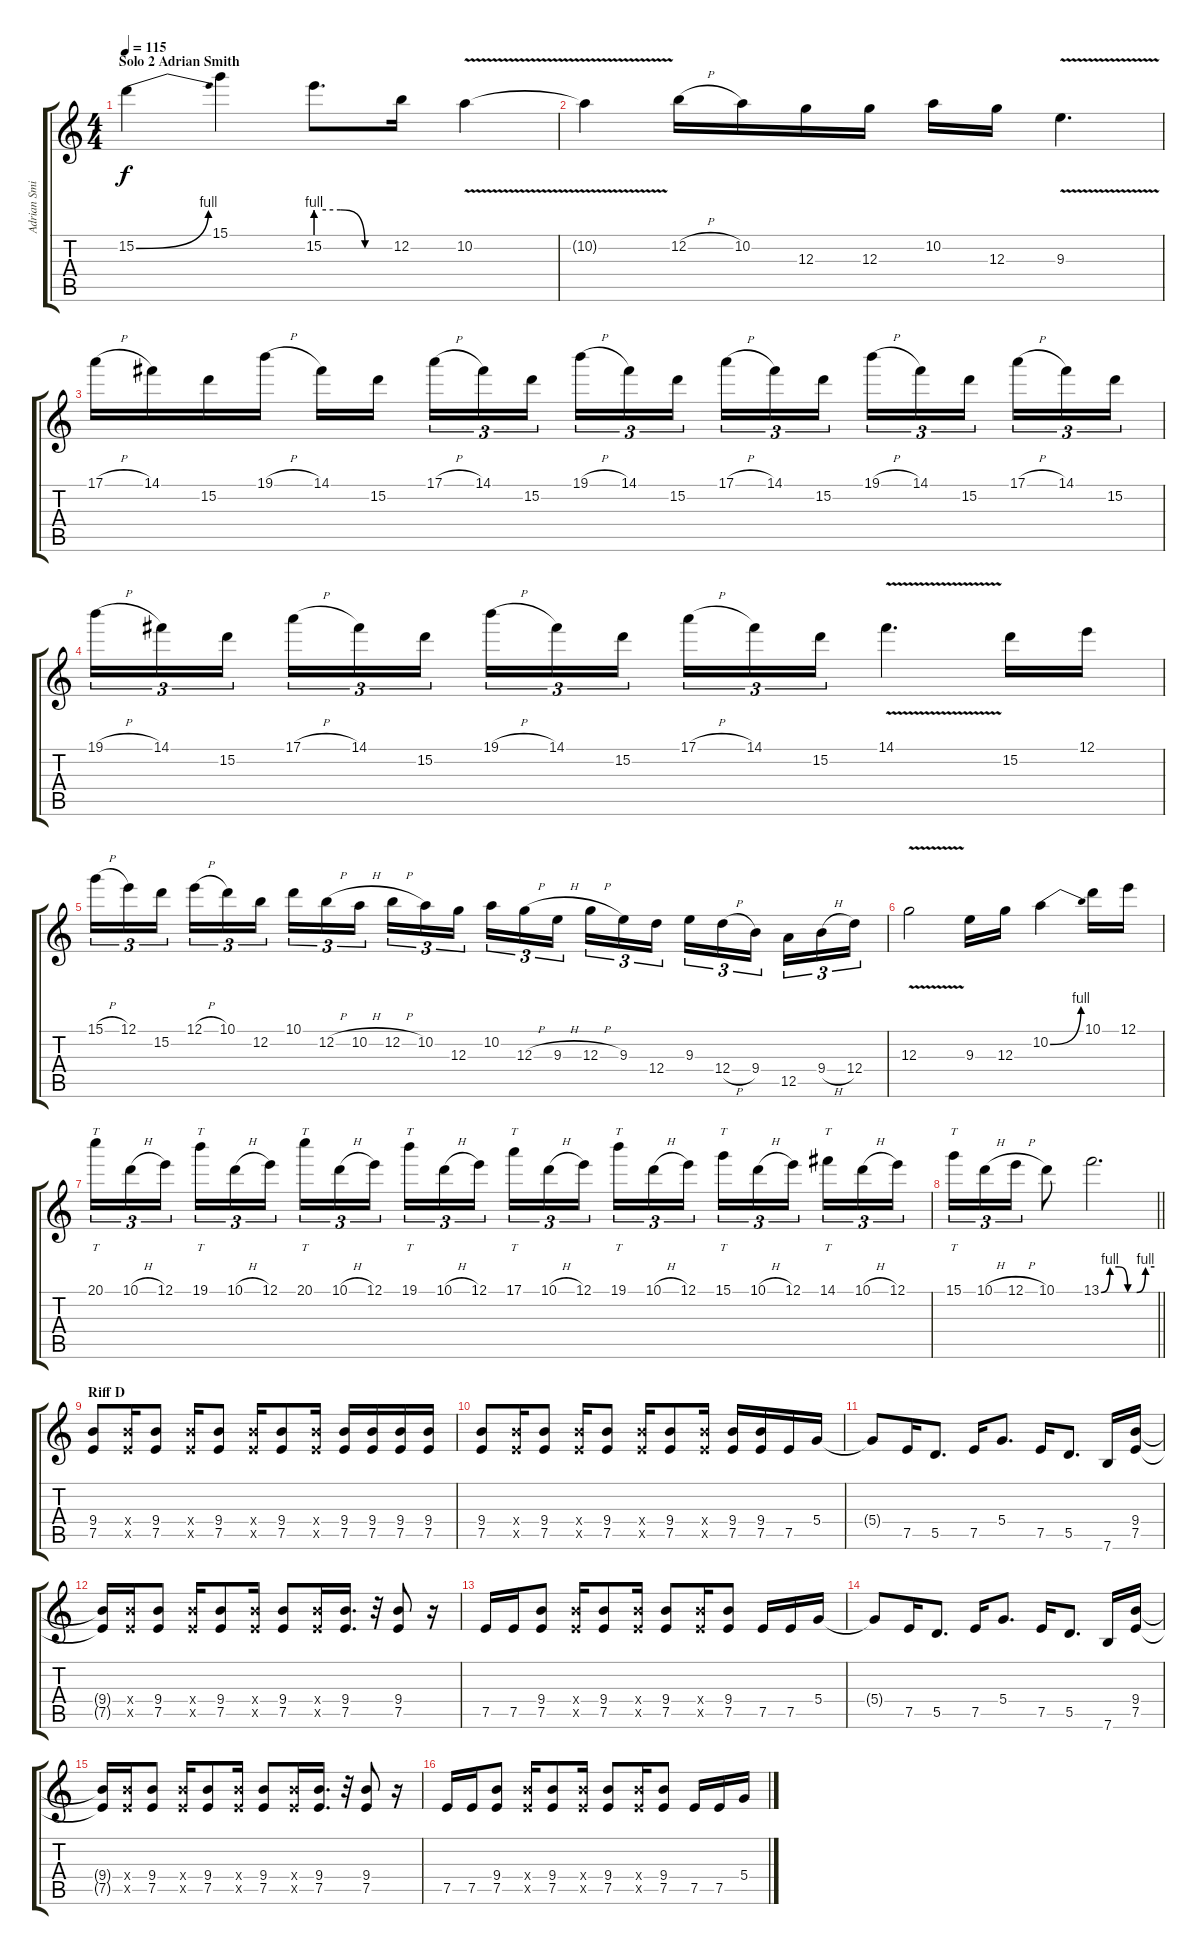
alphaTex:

\track ("Adrian Smith" "Adrian Smi") {instrument overdrivenguitar}
\staff {score tabs}
\tuning (E4 B3 G3 D3 A2 E2) {hide}
\ts (4 4)
\section ("" "Solo 2 Adrian Smith")
\tempo 115
\clef g2
\ks c
15.2{be (bend 0 0 60 4)}.4{dy f volume 16} 15.1.4 15.2{be (custom 0 4 20 4 40 0 60 0)}.8{d} 12.2.16 10.2{v}.4 |
10.2{t}.4 12.2{h}.16 10.2.16 12.3.16 12.3.16 10.2.16 12.3.16 9.3{v}.4{d} |
17.1{h}.16 14.1.16 15.2.16 19.1{h}.16 14.1.16 15.2.16{beam splitsecondary} 17.1{h}.16{tu (3 2)} 14.1.16{tu (3 2)} 15.2.16{tu (3 2)} 19.1{h}.16{tu (3 2)} 14.1.16{tu (3 2)} 15.2.16{tu (3 2) beam splitsecondary} 17.1{h}.16{tu (3 2)} 14.1.16{tu (3 2)} 15.2.16{tu (3 2)} 19.1{h}.16{tu (3 2)} 14.1.16{tu (3 2)} 15.2.16{tu (3 2) beam splitsecondary} 17.1{h}.16{tu (3 2)} 14.1.16{tu (3 2)} 15.2.16{tu (3 2)} |
19.1{h}.16{tu (3 2)} 14.1.16{tu (3 2)} 15.2.16{tu (3 2) beam splitsecondary} 17.1{h}.16{tu (3 2)} 14.1.16{tu (3 2)} 15.2.16{tu (3 2)} 19.1{h}.16{tu (3 2)} 14.1.16{tu (3 2)} 15.2.16{tu (3 2) beam splitsecondary} 17.1{h}.16{tu (3 2)} 14.1.16{tu (3 2)} 15.2.16{tu (3 2)} 14.1{v}.4{d} 15.2.16 12.1.16 |
15.1{h}.16{tu (3 2)} 12.1.16{tu (3 2)} 15.2.16{tu (3 2) beam splitsecondary} 12.1{h}.16{tu (3 2)} 10.1.16{tu (3 2)} 12.2.16{tu (3 2)} 10.1.16{tu (3 2)} 12.2{h}.16{tu (3 2)} 10.2{h}.16{tu (3 2) beam splitsecondary} 12.2{h}.16{tu (3 2)} 10.2.16{tu (3 2)} 12.3.16{tu (3 2)} 10.2.16{tu (3 2)} 12.3{h}.16{tu (3 2)} 9.3{h}.16{tu (3 2) beam splitsecondary} 12.3{h}.16{tu (3 2)} 9.3.16{tu (3 2)} 12.4.16{tu (3 2)} 9.3.16{tu (3 2)} 12.4{h}.16{tu (3 2)} 9.4.16{tu (3 2) beam splitsecondary} 12.5.16{tu (3 2)} 9.4{h}.16{tu (3 2)} 12.4.16{tu (3 2)} |
12.3{v}.2 9.3.16 12.3.16 10.2{be (bend 0 0 60 4)}.4 10.1.16 12.1.16 |
20.1.16{tt tu (3 2)} 10.1{h}.16{tu (3 2)} 12.1.16{tu (3 2) beam splitsecondary} 19.1.16{tt tu (3 2)} 10.1{h}.16{tu (3 2)} 12.1.16{tu (3 2)} 20.1.16{tt tu (3 2)} 10.1{h}.16{tu (3 2)} 12.1.16{tu (3 2) beam splitsecondary} 19.1.16{tt tu (3 2)} 10.1{h}.16{tu (3 2)} 12.1.16{tu (3 2)} 17.1.16{tt tu (3 2)} 10.1{h}.16{tu (3 2)} 12.1.16{tu (3 2) beam splitsecondary} 19.1.16{tt tu (3 2)} 10.1{h}.16{tu (3 2)} 12.1.16{tu (3 2)} 15.1.16{tt tu (3 2)} 10.1{h}.16{tu (3 2)} 12.1.16{tu (3 2) beam splitsecondary} 14.1.16{tt tu (3 2)} 10.1{h}.16{tu (3 2)} 12.1.16{tu (3 2)} |
\barLineRight lightlight
15.1.16{tt tu (3 2)} 10.1{h}.16{tu (3 2)} 12.1{h}.16{tu (3 2)} 10.1.8 13.1{be (custom 0 0 10 4 20 4 30 0 40 0 50 4 60 4)}.2{d} |
\section ("" "Riff D")
(9.4 7.5).8{volume 11} (9.4{x} 7.5{x}).16 (9.4 7.5).8 (9.4{x} 7.5{x}).16 (9.4 7.5).8 (9.4{x} 7.5{x}).16 (9.4 7.5).8 (9.4{x} 7.5{x}).16 (9.4 7.5).16 (9.4 7.5).16 (9.4 7.5).16 (9.4 7.5).16 |
(9.4 7.5).8 (9.4{x} 7.5{x}).16 (9.4 7.5).8 (9.4{x} 7.5{x}).16 (9.4 7.5).8 (9.4{x} 7.5{x}).16 (9.4 7.5).8 (9.4{x} 7.5{x}).16 (9.4 7.5).16 (9.4 7.5).16 7.5.16 5.4.16 |
5.4{t}.8 7.5.16 5.5.8{d} 7.5.16 5.4.8{d} 7.5.16 5.5.8{d} 7.6.16 (9.4 7.5).16 |
(9.4{t} 7.5{t}).16 (9.4{x} 7.5{x}).16 (9.4 7.5).8 (9.4{x} 7.5{x}).16 (9.4 7.5).8 (9.4{x} 7.5{x}).16 (9.4 7.5).8 (9.4{x} 7.5{x}).16 (9.4 7.5).16{d} r.32 (9.4 7.5).8 r.16 |
7.5.16 7.5.16 (9.4 7.5).8 (9.4{x} 7.5{x}).16 (9.4 7.5).8 (9.4{x} 7.5{x}).16 (9.4 7.5).8 (9.4{x} 7.5{x}).16 (9.4 7.5).8 7.5.16 7.5.16 5.4.16 |
5.4{t}.8 7.5.16 5.5.8{d} 7.5.16 5.4.8{d} 7.5.16 5.5.8{d} 7.6.16 (9.4 7.5).16 |
(9.4{t} 7.5{t}).16 (9.4{x} 7.5{x}).16 (9.4 7.5).8 (9.4{x} 7.5{x}).16 (9.4 7.5).8 (9.4{x} 7.5{x}).16 (9.4 7.5).8 (9.4{x} 7.5{x}).16 (9.4 7.5).16{d} r.32 (9.4 7.5).8 r.16 |
7.5.16 7.5.16 (9.4 7.5).8 (9.4{x} 7.5{x}).16 (9.4 7.5).8 (9.4{x} 7.5{x}).16 (9.4 7.5).8 (9.4{x} 7.5{x}).16 (9.4 7.5).8 7.5.16 7.5.16 5.4.16
